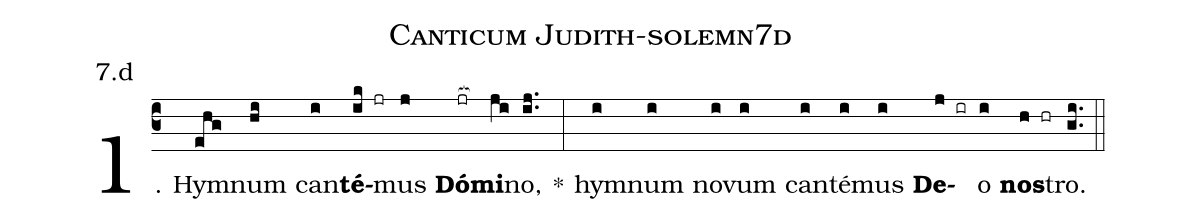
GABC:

name: Canticum Judith-solemn7d;
annotation: 7.d;
%%
(c3)1. Hym(ehg)num(hi) can(i)<b>té</b>(ik jr)mus(j) <b>Dó</b>(jr[ocb:1{])<b>mi</b>(ji[ocb:0}])no,(ij..) *(:) hym(i)num(i) no(i)vum(i) can(i)té(i)mus(i) <b>De</b>(j ir)o(i) <b>nos</b>(h hr)tro.(gi..) (::)
